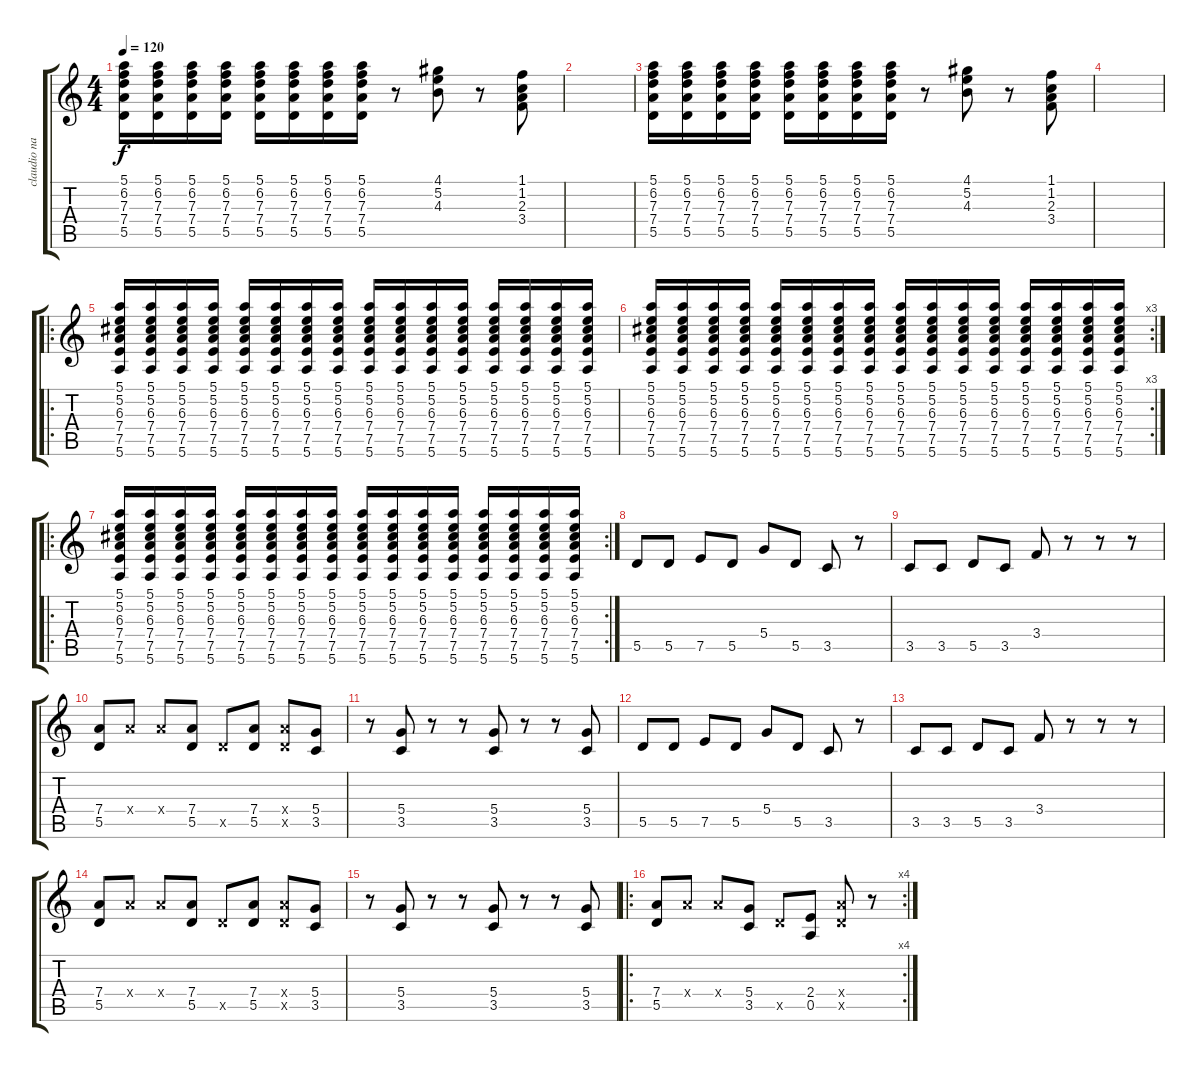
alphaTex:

\track ("claudio narea" "claudio na") {instrument distortionguitar}
\staff {score tabs}
\tuning (E4 B3 G3 D3 A2 E2) {hide}
\ts (4 4)
\tempo 120
\clef g2
\ks c
(5.1 6.2 7.3 7.4 5.5).16{dy f} (5.1 6.2 7.3 7.4 5.5).16 (5.1 6.2 7.3 7.4 5.5).16 (5.1 6.2 7.3 7.4 5.5).16 (5.1 6.2 7.3 7.4 5.5).16 (5.1 6.2 7.3 7.4 5.5).16 (5.1 6.2 7.3 7.4 5.5).16 (5.1 6.2 7.3 7.4 5.5).16 r.8 (4.1 5.2 4.3).8 r.8 (1.1 1.2 2.3 3.4).8 |
|
(5.1 6.2 7.3 7.4 5.5).16 (5.1 6.2 7.3 7.4 5.5).16 (5.1 6.2 7.3 7.4 5.5).16 (5.1 6.2 7.3 7.4 5.5).16 (5.1 6.2 7.3 7.4 5.5).16 (5.1 6.2 7.3 7.4 5.5).16 (5.1 6.2 7.3 7.4 5.5).16 (5.1 6.2 7.3 7.4 5.5).16 r.8 (4.1 5.2 4.3).8 r.8 (1.1 1.2 2.3 3.4).8 |
|
\ro
(5.1 5.2 6.3 7.4 7.5 5.6).16 (5.1 5.2 6.3 7.4 7.5 5.6).16 (5.1 5.2 6.3 7.4 7.5 5.6).16 (5.1 5.2 6.3 7.4 7.5 5.6).16 (5.1 5.2 6.3 7.4 7.5 5.6).16 (5.1 5.2 6.3 7.4 7.5 5.6).16 (5.1 5.2 6.3 7.4 7.5 5.6).16 (5.1 5.2 6.3 7.4 7.5 5.6).16 (5.1 5.2 6.3 7.4 7.5 5.6).16 (5.1 5.2 6.3 7.4 7.5 5.6).16 (5.1 5.2 6.3 7.4 7.5 5.6).16 (5.1 5.2 6.3 7.4 7.5 5.6).16 (5.1 5.2 6.3 7.4 7.5 5.6).16 (5.1 5.2 6.3 7.4 7.5 5.6).16 (5.1 5.2 6.3 7.4 7.5 5.6).16 (5.1 5.2 6.3 7.4 7.5 5.6).16 |
\rc 3
(5.1 5.2 6.3 7.4 7.5 5.6).16 (5.1 5.2 6.3 7.4 7.5 5.6).16 (5.1 5.2 6.3 7.4 7.5 5.6).16 (5.1 5.2 6.3 7.4 7.5 5.6).16 (5.1 5.2 6.3 7.4 7.5 5.6).16 (5.1 5.2 6.3 7.4 7.5 5.6).16 (5.1 5.2 6.3 7.4 7.5 5.6).16 (5.1 5.2 6.3 7.4 7.5 5.6).16 (5.1 5.2 6.3 7.4 7.5 5.6).16 (5.1 5.2 6.3 7.4 7.5 5.6).16 (5.1 5.2 6.3 7.4 7.5 5.6).16 (5.1 5.2 6.3 7.4 7.5 5.6).16 (5.1 5.2 6.3 7.4 7.5 5.6).16 (5.1 5.2 6.3 7.4 7.5 5.6).16 (5.1 5.2 6.3 7.4 7.5 5.6).16 (5.1 5.2 6.3 7.4 7.5 5.6).16 |
\ro
\rc 2
(5.1 5.2 6.3 7.4 7.5 5.6).16 (5.1 5.2 6.3 7.4 7.5 5.6).16 (5.1 5.2 6.3 7.4 7.5 5.6).16 (5.1 5.2 6.3 7.4 7.5 5.6).16 (5.1 5.2 6.3 7.4 7.5 5.6).16 (5.1 5.2 6.3 7.4 7.5 5.6).16 (5.1 5.2 6.3 7.4 7.5 5.6).16 (5.1 5.2 6.3 7.4 7.5 5.6).16 (5.1 5.2 6.3 7.4 7.5 5.6).16 (5.1 5.2 6.3 7.4 7.5 5.6).16 (5.1 5.2 6.3 7.4 7.5 5.6).16 (5.1 5.2 6.3 7.4 7.5 5.6).16 (5.1 5.2 6.3 7.4 7.5 5.6).16 (5.1 5.2 6.3 7.4 7.5 5.6).16 (5.1 5.2 6.3 7.4 7.5 5.6).16 (5.1 5.2 6.3 7.4 7.5 5.6).16 |
5.5.8 5.5.8 7.5.8 5.5.8 5.4.8 5.5.8 3.5.8 r.8 |
3.5.8 3.5.8 5.5.8 3.5.8 3.4.8 r.8 r.8 r.8 |
(7.4 5.5).8 7.4{x}.8 7.4{x}.8 (7.4 5.5).8 5.5{x}.8 (7.4 5.5).8 (7.4{x} 5.5{x}).8 (5.4 3.5).8 |
r.8 (5.4 3.5).8 r.8 r.8 (5.4 3.5).8 r.8 r.8 (5.4 3.5).8 |
5.5.8 5.5.8 7.5.8 5.5.8 5.4.8 5.5.8 3.5.8 r.8 |
3.5.8 3.5.8 5.5.8 3.5.8 3.4.8 r.8 r.8 r.8 |
(7.4 5.5).8 7.4{x}.8 7.4{x}.8 (7.4 5.5).8 5.5{x}.8 (7.4 5.5).8 (7.4{x} 5.5{x}).8 (5.4 3.5).8 |
r.8 (5.4 3.5).8 r.8 r.8 (5.4 3.5).8 r.8 r.8 (5.4 3.5).8 |
\ro
\rc 4
(7.4 5.5).8 7.4{x}.8 7.4{x}.8 (5.4 3.5).8 5.5{x}.8 (2.4 0.5).8 (7.4{x} 5.5{x}).8 r.8
